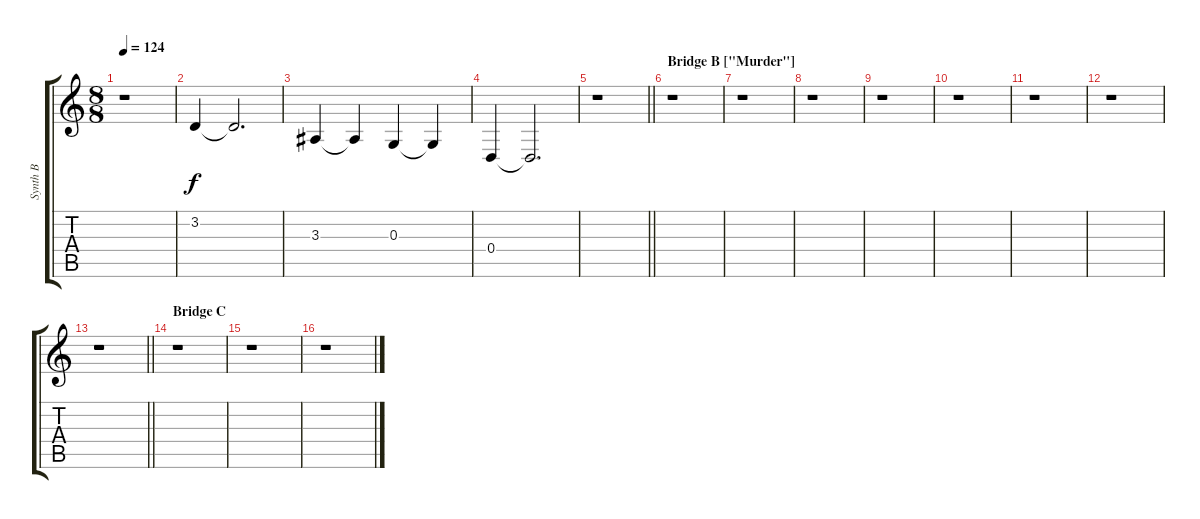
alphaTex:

\track ("Synth B" "Synth B") {instrument lead2sawtooth}
\staff {score tabs}
\tuning (E4 B3 G3 D3 A2 E2) {hide}
\ts (8 8)
\tempo 124
\clef g2
\ks c
r.1{dy f} |
3.2.4{volume 13} 3.2{t}.2{d volume 0} |
3.3.4{volume 13} 3.3{t}.4{volume 6} 0.3.4{volume 13} 0.3{t}.4{volume 6} |
0.4.4{volume 13} 0.4{t}.2{d volume 0} |
\barLineRight lightlight
r.1 |
\section ("" "Bridge B [\"Murder\"]")
r.1 |
r.1 |
r.1 |
r.1 |
r.1 |
r.1 |
r.1 |
\barLineRight lightlight
r.1 |
\section ("" "Bridge C")
r.1 |
r.1 |
r.1
